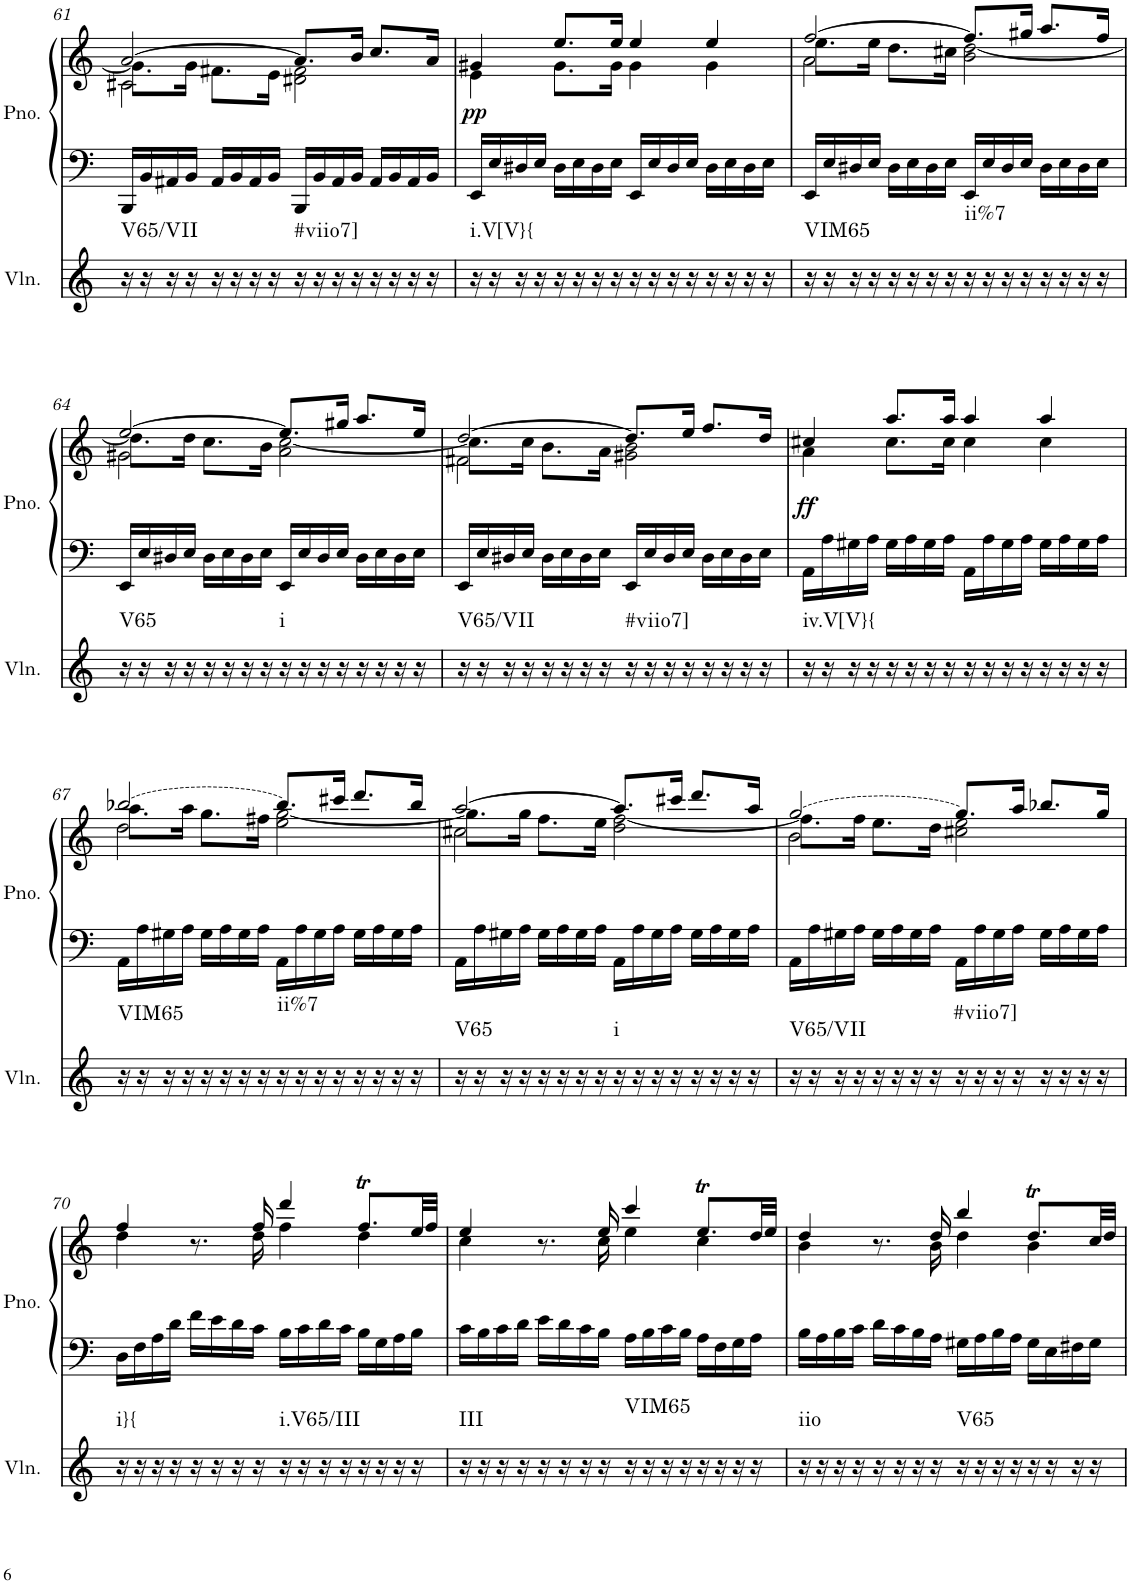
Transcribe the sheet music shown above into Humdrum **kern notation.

**kern	**harte	**kern	**kern	**dynam
*part2	*part2	*part1	*part1	*part1
*staff3	*	*staff2	*staff1	*staff1/2
*I"Violin	*	*I"Piano	*	*
*I'Vln.	*	*I'Pno.	*	*
!!LO:PB:g=z
*clefG2	*	*clefF4	*clefG2	*
*k[]	*	*k[]	*k[]	*
*M4/4	*	*M4/4	*M4/4	*
*met(c)	*	*met(c)	*met(c)	*
=61	=61	=61	=61	=61
*	*	*	*^	*
*	*	*	*	*^	*
!	!LO:H:kt=V65/VII	!	!	!	!	!
16r	N	16BBB/LL	[2a/	8.g\L]	2c#X\	.
16r	.	16BB/	.	.	.	.
16r	.	16AA#X/	.	.	.	.
16r	.	16BB/JJ	.	16g\Jk	.	.
16r	.	16AA#/LL	.	8.f#X\L	.	.
16r	.	16BB/	.	.	.	.
16r	.	16AA#/	.	.	.	.
16r	.	16BB/JJ	.	16e\Jk	.	.
!	!LO:H:kt=#viio7]	!	!	!	!	!
16r	N	16BBB/LL	8.a/L]	2d#X\ 2f#\	2ryy	.
16r	.	16BB/	.	.	.	.
16r	.	16AA#/	.	.	.	.
16r	.	16BB/JJ	16b/Jk	.	.	.
16r	.	16AA#/LL	8.cc/L	.	.	.
16r	.	16BB/	.	.	.	.
16r	.	16AA#/	.	.	.	.
16r	.	16BB/JJ	16a/Jk	.	.	.
*	*	*	*	*v	*v	*
=62	=62	=62	=62	=62	=62
!	!LO:H:kt=i.V[V}{	!	!	!	!LO:DY:b
16r	N	16EE/LL	4g#X/	4e\	pp
16r	.	16E/	.	.	.
16r	.	16D#X/	.	.	.
16r	.	16E/JJ	.	.	.
16r	.	16D#\LL	8.ee/L	8.g#\L	.
16r	.	16E\	.	.	.
16r	.	16D#\	.	.	.
16r	.	16E\JJ	16ee/Jk	16g#\Jk	.
16r	.	16EE/LL	4ee/	4g#\	.
16r	.	16E/	.	.	.
16r	.	16D#/	.	.	.
16r	.	16E/JJ	.	.	.
16r	.	16D#\LL	4ee/	4g#\	.
16r	.	16E\	.	.	.
16r	.	16D#\	.	.	.
16r	.	16E\JJ	.	.	.
=63	=63	=63	=63	=63	=63
*	*	*	*	*^	*
!	!LO:H:kt=VIM65	!	!	!	!	!
16r	N	16EE/LL	[2ff/	8.ee\L	2a\	.
16r	.	16E/	.	.	.	.
16r	.	16D#X/	.	.	.	.
16r	.	16E/JJ	.	16ee\Jk	.	.
16r	.	16D#\LL	.	8.dd\L	.	.
16r	.	16E\	.	.	.	.
16r	.	16D#\	.	.	.	.
16r	.	16E\JJ	.	16cc#X\Jk	.	.
!	!LO:H:kt=ii%7	!	!	!	!	!
16r	N	16EE/LL	8.ff/L]	2b\ [2dd\	2ryy	.
16r	.	16E/	.	.	.	.
16r	.	16D#/	.	.	.	.
16r	.	16E/JJ	16gg#X/Jk	.	.	.
16r	.	16D#\LL	8.aa/L	.	.	.
16r	.	16E\	.	.	.	.
16r	.	16D#\	.	.	.	.
16r	.	16E\JJ	16ff/Jk	.	.	.
!!LO:LB:g=z	!!	!!
=64	=64	=64	=64	=64	=64	=64
!	!LO:H:kt=V65	!	!	!	!	!
16r	N	16EE/LL	[2ee/	8.dd\L]	2g#X\	.
16r	.	16E/	.	.	.	.
16r	.	16D#X/	.	.	.	.
16r	.	16E/JJ	.	16dd\Jk	.	.
16r	.	16D#\LL	.	8.cc\L	.	.
16r	.	16E\	.	.	.	.
16r	.	16D#\	.	.	.	.
16r	.	16E\JJ	.	16b\Jk	.	.
!	!LO:H:kt=i	!	!	!	!	!
16r	N	16EE/LL	8.ee/L]	2a\ [2cc\	2ryy	.
16r	.	16E/	.	.	.	.
16r	.	16D#/	.	.	.	.
16r	.	16E/JJ	16gg#X/Jk	.	.	.
16r	.	16D#\LL	8.aa/L	.	.	.
16r	.	16E\	.	.	.	.
16r	.	16D#\	.	.	.	.
16r	.	16E\JJ	16ee/Jk	.	.	.
=65	=65	=65	=65	=65	=65	=65
!	!LO:H:kt=V65/VII	!	!	!	!	!
16r	N	16EE/LL	[2dd/	8.cc\L]	2f#X\	.
16r	.	16E/	.	.	.	.
16r	.	16D#X/	.	.	.	.
16r	.	16E/JJ	.	16cc\Jk	.	.
16r	.	16D#\LL	.	8.b\L	.	.
16r	.	16E\	.	.	.	.
16r	.	16D#\	.	.	.	.
16r	.	16E\JJ	.	16a\Jk	.	.
!	!LO:H:kt=#viio7]	!	!	!	!	!
16r	N	16EE/LL	8.dd/L]	2g#X\ 2b\	2ryy	.
16r	.	16E/	.	.	.	.
16r	.	16D#/	.	.	.	.
16r	.	16E/JJ	16ee/Jk	.	.	.
16r	.	16D#\LL	8.ff/L	.	.	.
16r	.	16E\	.	.	.	.
16r	.	16D#\	.	.	.	.
16r	.	16E\JJ	16dd/Jk	.	.	.
*	*	*	*	*v	*v	*
=66	=66	=66	=66	=66	=66
!	!LO:H:kt=iv.V[V}{	!	!	!	!LO:DY:b
16r	N	16AA\LL	4cc#X/	4a\	ff
16r	.	16A\	.	.	.
16r	.	16G#X\	.	.	.
16r	.	16A\JJ	.	.	.
16r	.	16G#\LL	8.aa/L	8.cc#\L	.
16r	.	16A\	.	.	.
16r	.	16G#\	.	.	.
16r	.	16A\JJ	16aa/Jk	16cc#\Jk	.
16r	.	16AA\LL	4aa/	4cc#\	.
16r	.	16A\	.	.	.
16r	.	16G#\	.	.	.
16r	.	16A\JJ	.	.	.
16r	.	16G#\LL	4aa/	4cc#\	.
16r	.	16A\	.	.	.
16r	.	16G#\	.	.	.
16r	.	16A\JJ	.	.	.
*	*	*	*v	*v	*
!!LO:LB:g=z
=67	=67	=67	=67	=67
!	!LO:H:kt=VIM65	!	!LO:T:dash	!
*	*	*	*^	*
*	*	*	*	*^	*
16r	N	16AA\LL	[2bb-X/	8.aa\L	2dd\	.
16r	.	16A\	.	.	.	.
16r	.	16G#X\	.	.	.	.
16r	.	16A\JJ	.	16aa\Jk	.	.
16r	.	16G#\LL	.	8.gg\L	.	.
16r	.	16A\	.	.	.	.
16r	.	16G#\	.	.	.	.
16r	.	16A\JJ	.	16ff#X\Jk	.	.
!	!LO:H:kt=ii%7	!	!	!	!	!
16r	N	16AA\LL	8.bb-/L]	2ee\ [2gg\	2ryy	.
16r	.	16A\	.	.	.	.
16r	.	16G#\	.	.	.	.
16r	.	16A\JJ	16ccc#X/Jk	.	.	.
16r	.	16G#\LL	8.ddd/L	.	.	.
16r	.	16A\	.	.	.	.
16r	.	16G#\	.	.	.	.
16r	.	16A\JJ	16bb-/Jk	.	.	.
=68	=68	=68	=68	=68	=68	=68
!	!LO:H:kt=V65	!	!	!	!	!
16r	N	16AA\LL	[2aa/	8.gg\L]	2cc#X\	.
16r	.	16A\	.	.	.	.
16r	.	16G#X\	.	.	.	.
16r	.	16A\JJ	.	16gg\Jk	.	.
16r	.	16G#\LL	.	8.ff\L	.	.
16r	.	16A\	.	.	.	.
16r	.	16G#\	.	.	.	.
16r	.	16A\JJ	.	16ee\Jk	.	.
!	!LO:H:kt=i	!	!	!	!	!
16r	N	16AA\LL	8.aa/L]	2dd\ [2ff\	2ryy	.
16r	.	16A\	.	.	.	.
16r	.	16G#\	.	.	.	.
16r	.	16A\JJ	16ccc#X/Jk	.	.	.
16r	.	16G#\LL	8.ddd/L	.	.	.
16r	.	16A\	.	.	.	.
16r	.	16G#\	.	.	.	.
16r	.	16A\JJ	16aa/Jk	.	.	.
=69	=69	=69	=69	=69	=69	=69
!	!LO:H:kt=V65/VII	!	!LO:T:dash	!	!	!
16r	N	16AA\LL	[2gg/	8.ff\L]	2b\	.
16r	.	16A\	.	.	.	.
16r	.	16G#X\	.	.	.	.
16r	.	16A\JJ	.	16ff\Jk	.	.
16r	.	16G#\LL	.	8.ee\L	.	.
16r	.	16A\	.	.	.	.
16r	.	16G#\	.	.	.	.
16r	.	16A\JJ	.	16dd\Jk	.	.
!	!LO:H:kt=#viio7]	!	!	!	!	!
16r	N	16AA\LL	8.gg/L]	2cc#X\ 2ee\	2ryy	.
16r	.	16A\	.	.	.	.
16r	.	16G#\	.	.	.	.
16r	.	16A\JJ	16aa/Jk	.	.	.
16r	.	16G#\LL	8.bb-X/L	.	.	.
16r	.	16A\	.	.	.	.
16r	.	16G#\	.	.	.	.
16r	.	16A\JJ	16gg/Jk	.	.	.
*	*	*	*	*v	*v	*
!!LO:LB:g=z
=70	=70	=70	=70	=70	=70
!	!LO:H:kt=i}{	!	!	!	!
16r	N	16D\LL	4ff/	4dd\	.
16r	.	16F\	.	.	.
16r	.	16A\	.	.	.
16r	.	16d\JJ	.	.	.
16r	.	16f\LL	8.r	8.ryy	.
16r	.	16e\	.	.	.
16r	.	16d\	.	.	.
16r	.	16c\JJ	16ff/	16dd\	.
!	!LO:H:kt=i.V65/III	!	!	!	!
16r	N	16B\LL	4ddd/	4ff\	.
16r	.	16c\	.	.	.
16r	.	16d\	.	.	.
16r	.	16c\JJ	.	.	.
16r	.	16B\LL	8.ffT/L	4dd\	.
16r	.	16G\	.	.	.
16r	.	16A\	.	.	.
16r	.	16B\JJ	32ee/LL	.	.
.	.	.	32ff/JJJ	.	.
=71	=71	=71	=71	=71	=71
!	!LO:H:kt=III	!	!	!	!
16r	N	16c\LL	4ee/	4cc\	.
16r	.	16B\	.	.	.
16r	.	16c\	.	.	.
16r	.	16d\JJ	.	.	.
16r	.	16e\LL	8.r	8.ryy	.
16r	.	16d\	.	.	.
16r	.	16c\	.	.	.
16r	.	16B\JJ	16ee/	16cc\	.
!	!LO:H:kt=VIM65	!	!	!	!
16r	N	16A\LL	4ccc/	4ee\	.
16r	.	16B\	.	.	.
16r	.	16c\	.	.	.
16r	.	16B\JJ	.	.	.
16r	.	16A\LL	8.eet/L	4cc\	.
16r	.	16F\	.	.	.
16r	.	16G\	.	.	.
16r	.	16A\JJ	32dd/LL	.	.
.	.	.	32ee/JJJ	.	.
=72	=72	=72	=72	=72	=72
!	!LO:H:kt=iio	!	!	!	!
16r	N	16B\LL	4dd/	4b\	.
16r	.	16A\	.	.	.
16r	.	16B\	.	.	.
16r	.	16c\JJ	.	.	.
16r	.	16d\LL	8.r	8.ryy	.
16r	.	16c\	.	.	.
16r	.	16B\	.	.	.
16r	.	16A\JJ	16dd/	16b\	.
!	!LO:H:kt=V65	!	!	!	!
16r	N	16G#X\LL	4bb/	4dd\	.
16r	.	16A\	.	.	.
16r	.	16B\	.	.	.
16r	.	16A\JJ	.	.	.
16r	.	16G#\LL	8.ddT/L	4b\	.
16r	.	16E\	.	.	.
16r	.	16F#X\	.	.	.
16r	.	16G#\JJ	32cc/LL	.	.
.	.	.	32dd/JJJ	.	.
*	*	*	*v	*v	*
=	=	=	=	=
*-	*-	*-	*-	*-
